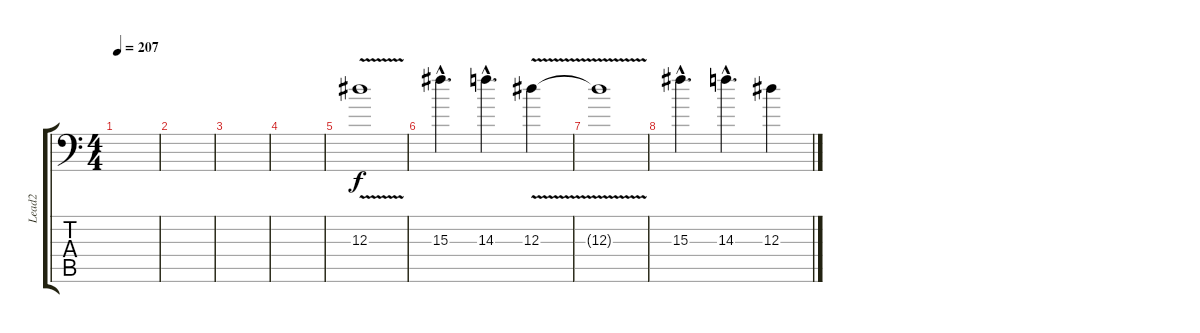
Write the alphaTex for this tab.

\track ("Lead2" "Lead2") {instrument distortionguitar}
\staff {score tabs}
\tuning (C4 G3 Eb3 Bb2 F2 Bb1) {hide}
\ts (4 4)
\tempo 207
\clef f4
\ks c
|
|
|
|
12.3{v}.1 |
15.3{hac}.4{d} 14.3{hac}.4{d} 12.3{v}.4 |
12.3{t}.1 |
15.3{hac}.4{d} 14.3{hac}.4{d} 12.3.4
